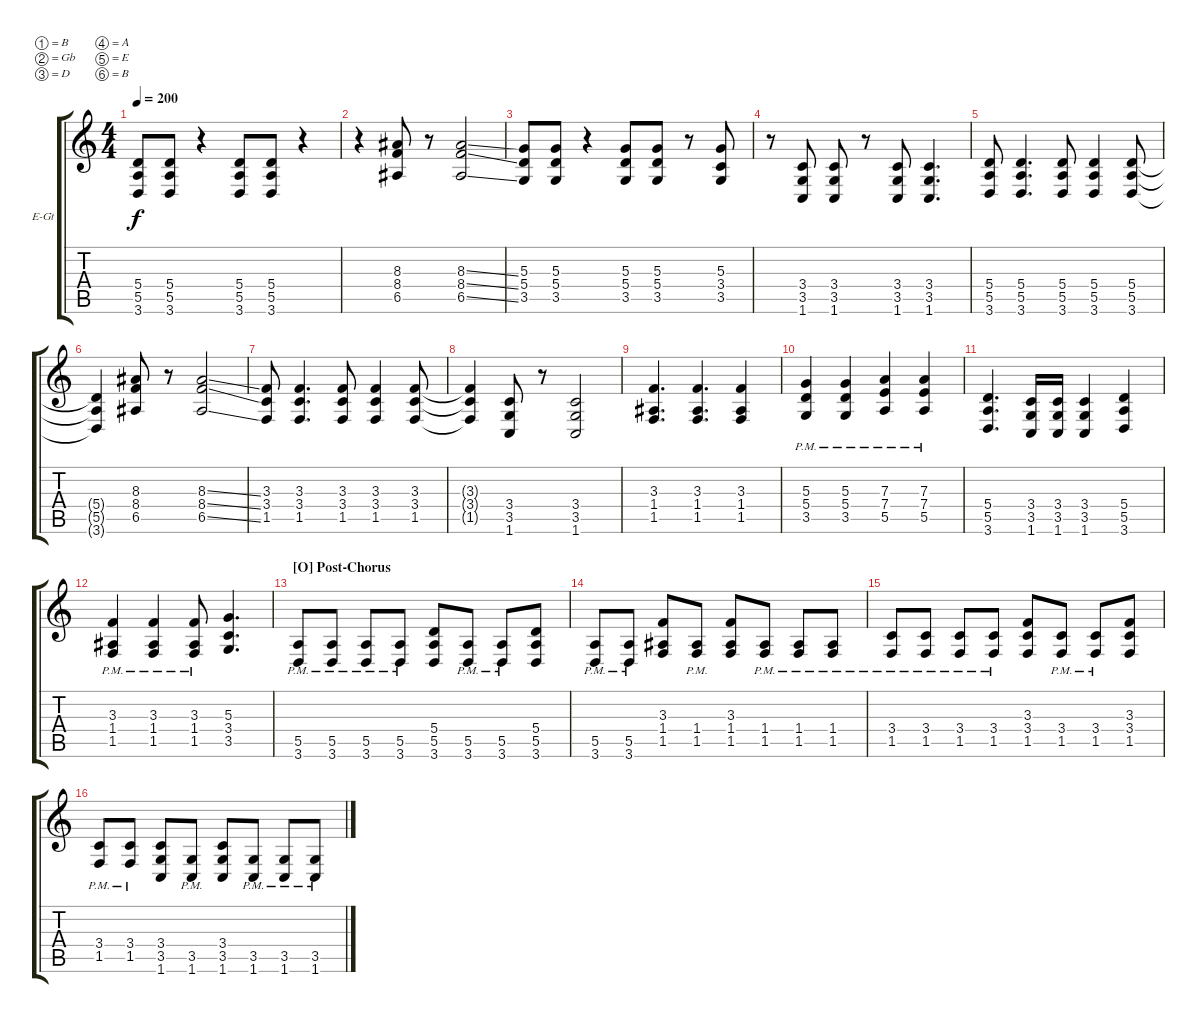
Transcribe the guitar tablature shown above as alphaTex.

\defaultSystemsLayout 4
\bracketExtendMode groupsimilarinstruments
\firstSystemTrackNameOrientation horizontal
\otherSystemsTrackNameOrientation horizontal
\track ("Guitar 1 (Left/Low)" "E-Gt") {instrument distortionguitar}
\staff {score tabs}
\tuning (B3 Gb3 D3 A2 E2 B1)
\ts (4 4)
\tempo 200
\clef g2
\ks c
(3.6 5.5 5.4).8{dy f} (3.6 5.5 5.4).8 r.4 (3.6 5.5 5.4).8 (3.6 5.5 5.4).8 r.4 |
r.4 (6.5 8.4 8.3).8 r.8 (6.5{ss} 8.4{ss} 8.3{ss}).2 |
(3.5 5.4 5.3).8 (3.5 5.4 5.3).8 r.4 (3.5 5.4 5.3).8 (3.5 5.4 5.3).8 r.8 (3.5 3.4 5.3).8 |
r.8 (1.6 3.5 3.4).8 (1.6 3.5 3.4).8 r.8 (1.6 3.5 3.4).8 (1.6 3.5 3.4).4{d} |
(3.6 5.5 5.4).8 (3.6 5.5 5.4).4{d} (3.6 5.5 5.4).8 (3.6 5.5 5.4).4 (3.6 5.5 5.4).8 |
(3.6{t} 5.5{t} 5.4{t}).4 (6.5 8.4 8.3).8 r.8 (6.5{ss} 8.4{ss} 8.3{ss}).2 |
(1.5 3.4 3.3).8 (1.5 3.4 3.3).4{d} (1.5 3.4 3.3).8 (1.5 3.4 3.3).4 (1.5 3.4 3.3).8 |
(1.5{t} 3.4{t} 3.3{t}).4 (1.6 3.5 3.4).8 r.8 (1.6 3.5 3.4).2 |
(1.5 1.4 3.3).4{d} (1.5 1.4 3.3).4{d} (1.5 1.4 3.3).4 |
(3.5{pm} 5.4{pm} 5.3{pm}).4 (3.5{pm} 5.4{pm} 5.3{pm}).4 (5.5{pm} 7.4{pm} 7.3{pm}).4 (5.5{pm} 7.4{pm} 7.3{pm}).4 |
(3.6 5.5 5.4).4{d} (1.6 3.5 3.4).16 (1.6 3.5 3.4).16 (1.6 3.5 3.4).4 (3.6 5.5 5.4).4 |
(1.4{pm} 3.3{pm} 1.5{pm}).4 (1.4{pm} 3.3{pm} 1.5{pm}).4 (1.4{pm} 3.3{pm} 1.5{pm}).8 (3.5 3.4 5.3).4{d} |
\section ("O" "Post-Chorus")
(3.6{pm} 5.5{pm}).8 (3.6{pm} 5.5{pm}).8 (3.6{pm} 5.5{pm}).8 (3.6{pm} 5.5{pm}).8 (3.6 5.5 5.4).8 (3.6{pm} 5.5{pm}).8 (3.6{pm} 5.5{pm}).8 (3.6 5.5 5.4).8 |
(3.6{pm} 5.5{pm}).8 (3.6{pm} 5.5{pm}).8 (1.4 1.5 3.3).8 (1.5{pm} 1.4{pm}).8 (1.4 1.5 3.3).8 (1.5{pm} 1.4{pm}).8 (1.5{pm} 1.4{pm}).8 (1.5{pm} 1.4{pm}).8 |
(1.5{pm} 3.4{pm}).8 (1.5{pm} 3.4{pm}).8 (1.5{pm} 3.4{pm}).8 (1.5{pm} 3.4{pm}).8 (1.5 3.4 3.3).8 (1.5{pm} 3.4{pm}).8 (1.5{pm} 3.4{pm}).8 (1.5 3.4 3.3).8 |
(1.5{pm} 3.4{pm}).8 (1.5{pm} 3.4{pm}).8 (3.4 1.6 3.5).8 (1.6{pm} 3.5{pm}).8 (3.4 1.6 3.5).8 (1.6{pm} 3.5{pm}).8 (1.6{pm} 3.5{pm}).8 (1.6{pm} 3.5{pm}).8
